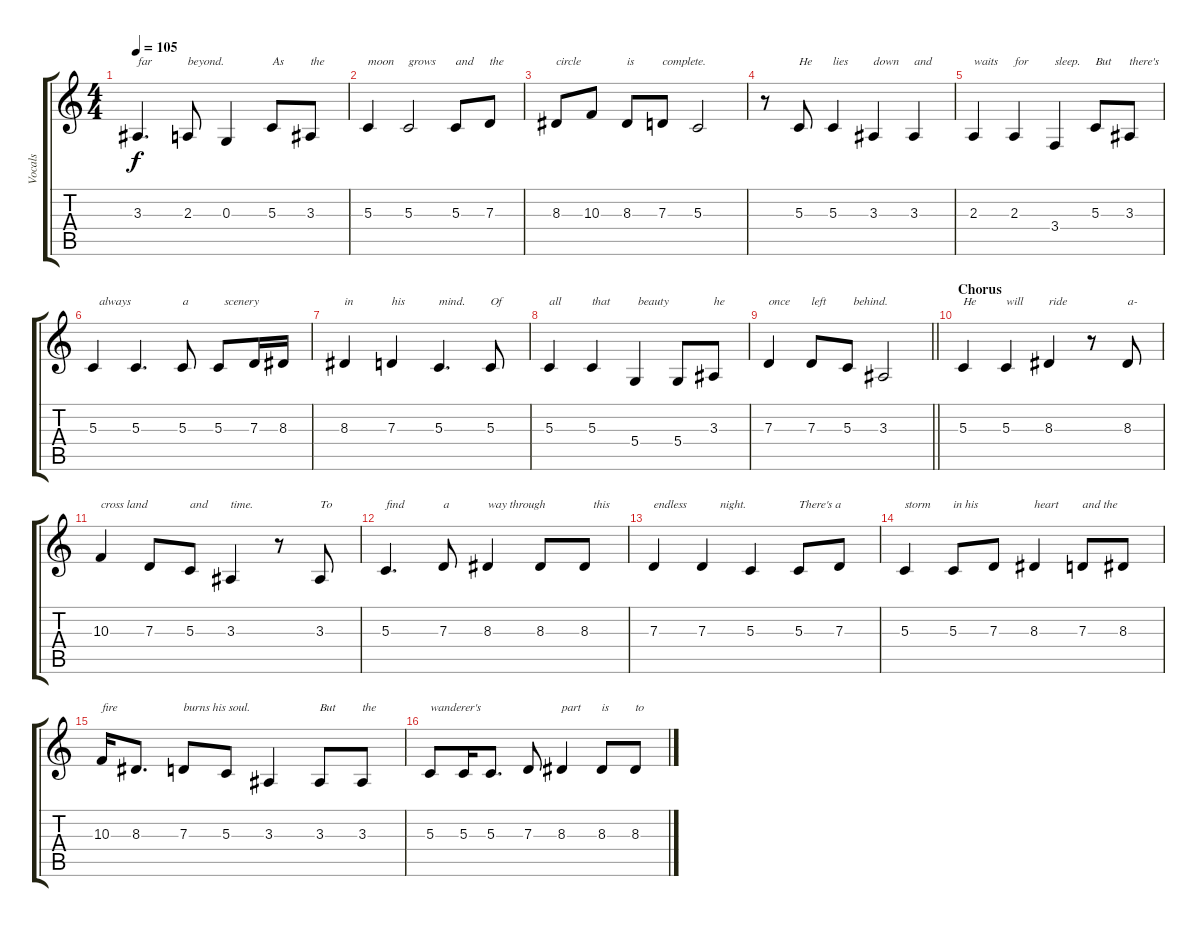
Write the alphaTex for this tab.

\track ("Vocals" "Vocals") {instrument bassoon}
\staff {score tabs}
\tuning (E4 B3 G3 D3 A2 E2) {hide}
\ts (4 4)
\tempo 105
\clef g2
\ks c
3.3.4{d txt "far" dy f} 2.3.8{txt "beyond."} 0.3.4 5.3.8{txt "As"} 3.3.8{txt "the"} |
5.3.4{txt "moon"} 5.3.2{txt "grows"} 5.3.8{txt "and"} 7.3.8{txt "the"} |
8.3.8{txt "circle"} 10.3.8 8.3.8{txt "is"} 7.3.8{txt "complete."} 5.3.2 |
r.8 5.3.8{txt "He"} 5.3.4{txt "lies"} 3.3.4{txt "down"} 3.3.4{txt "and"} |
2.3.4{txt "waits"} 2.3.4{txt "for"} 3.4.4{txt "sleep."} 5.3.8{txt "But"} 3.3.8{txt "there's"} |
5.3.4{txt "  always"} 5.3.4{d} 5.3.8{txt "a"} 5.3.8{txt "  scenery"} 7.3.16 8.3.16 |
8.3.4{txt "in"} 7.3.4{txt "his"} 5.3.4{d txt "mind."} 5.3.8{txt "Of"} |
5.3.4{txt "all"} 5.3.4{txt "that"} 5.4.4{txt " beauty"} 5.4.8 3.3.8{txt "he"} |
\barLineRight lightlight
7.3.4{txt "once"} 7.3.8{txt "left"} 5.3.8{txt "  behind."} 3.3.2 |
\section ("" "Chorus")
5.3.4{txt "He"} 5.3.4{txt "will"} 8.3.4{txt "ride"} r.8 8.3.8{txt "a-"} |
10.3.4{txt "cross land"} 7.3.8 5.3.8{txt "and"} 3.3.4{txt "time."} r.8 3.3.8{txt "To"} |
5.3.4{d txt "find"} 7.3.8{txt "a"} 8.3.4{txt "way through"} 8.3.8 8.3.8{txt "   this"} |
7.3.4{txt "endless"} 7.3.4{txt "      night."} 5.3.4 5.3.8{txt "There's a"} 7.3.8 |
5.3.4{txt "storm"} 5.3.8{txt "in his"} 7.3.8 8.3.4{txt "heart"} 7.3.8{txt "and the"} 8.3.8 |
10.3.16{txt "fire"} 8.3.8{d} 7.3.8{txt "burns his soul."} 5.3.8 3.3.4 3.3.8{txt "But"} 3.3.8{txt "the"} |
5.3.8{txt "wanderer's"} 5.3.16 5.3.8{d} 7.3.8 8.3.4{txt "part"} 8.3.8{txt "is"} 8.3.8{txt "to"}
